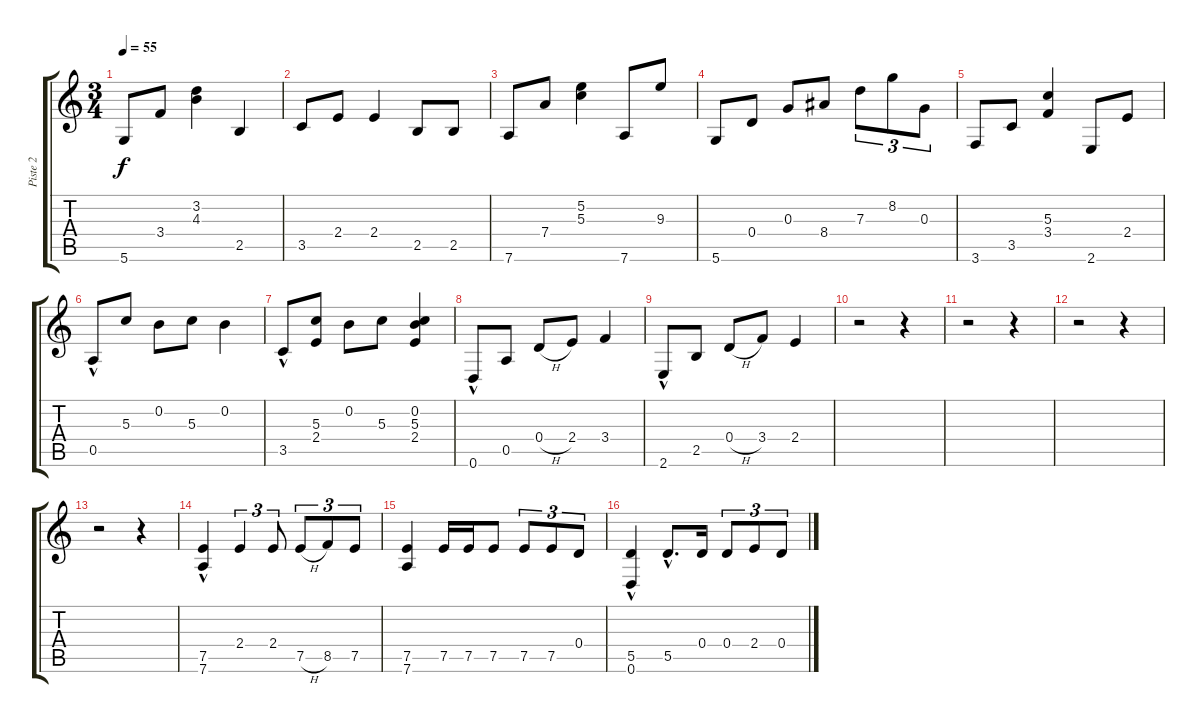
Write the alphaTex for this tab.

\track ("Piste 2" "Piste 2") {instrument acousticguitarnylon}
\staff {score tabs}
\tuning (E4 B3 G3 D3 A2 D2) {hide}
\ts (3 4)
\tempo 55
\clef g2
\ks c
5.6.8{dy f} 3.4.8 (3.2 4.3).4 2.5.4 |
3.5.8 2.4.8 2.4.4 2.5.8 2.5.8 |
7.6.8 7.4.8 (5.2 5.3).4 7.6.8 9.3.8 |
5.6.8 0.4.8 0.3.8 8.4.8 7.3.8{tu (3 2)} 8.2.8{tu (3 2)} 0.3.8{tu (3 2)} |
3.6.8 3.5.8 (5.3 3.4).4 2.6.8 2.4.8 |
0.5{hac}.8 5.3.8 0.2.8 5.3.8 0.2.4 |
3.5{hac}.8 (5.3 2.4).8 0.2.8 5.3.8 (0.2 5.3 2.4).4 |
0.6{hac}.8 0.5.8 0.4{h}.8 2.4.8 3.4.4 |
2.6{hac}.8 2.5.8 0.4{h}.8 3.4.8 2.4.4 |
r.2 r.4 |
r.2 r.4 |
r.2 r.4 |
r.2 r.4 |
(7.5 7.6{hac}).4 2.4.4{tu (3 2)} 2.4.8{tu (3 2)} 7.5{h}.8{tu (3 2)} 8.5.8{tu (3 2)} 7.5.8{tu (3 2)} |
(7.5 7.6).4 7.5.16 7.5.16 7.5.8 7.5.8{tu (3 2)} 7.5.8{tu (3 2)} 0.4.8{tu (3 2)} |
(5.5 0.6{hac}).4 5.5{hac}.8{d} 0.4.16 0.4.8{tu (3 2)} 2.4.8{tu (3 2)} 0.4.8{tu (3 2)}
